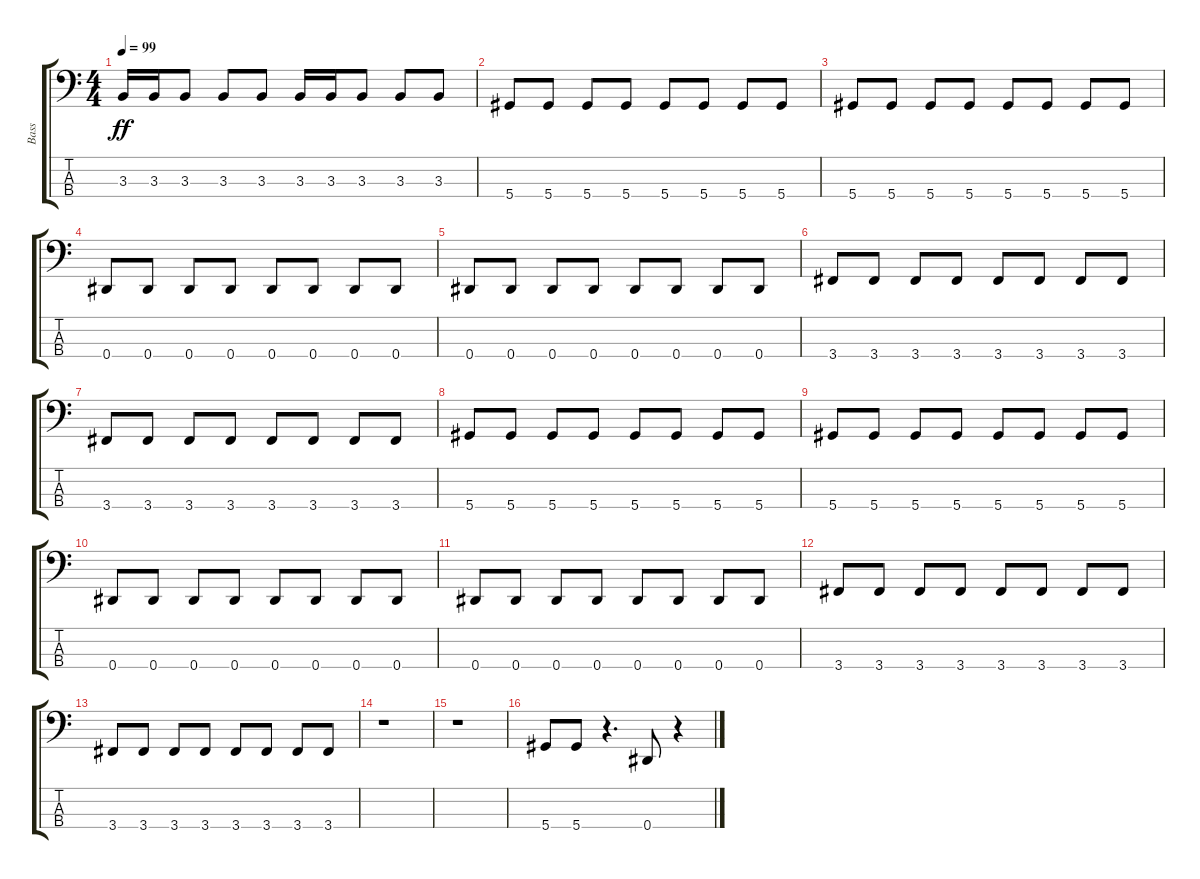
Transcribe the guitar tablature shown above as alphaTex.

\track ("Bass" "Bass") {instrument electricbasspick}
\staff {score tabs}
\tuning (Gb2 Db2 Ab1 Eb1) {hide}
\ts (4 4)
\tempo 99
\clef f4
\ks c
3.3.16{dy ff} 3.3.16 3.3.8 3.3.8 3.3.8 3.3.16 3.3.16 3.3.8 3.3.8 3.3.8 |
5.4.8 5.4.8 5.4.8 5.4.8 5.4.8 5.4.8 5.4.8 5.4.8 |
5.4.8 5.4.8 5.4.8 5.4.8 5.4.8 5.4.8 5.4.8 5.4.8 |
0.4.8 0.4.8 0.4.8 0.4.8 0.4.8 0.4.8 0.4.8 0.4.8 |
0.4.8 0.4.8 0.4.8 0.4.8 0.4.8 0.4.8 0.4.8 0.4.8 |
3.4.8 3.4.8 3.4.8 3.4.8 3.4.8 3.4.8 3.4.8 3.4.8 |
3.4.8 3.4.8 3.4.8 3.4.8 3.4.8 3.4.8 3.4.8 3.4.8 |
5.4.8 5.4.8 5.4.8 5.4.8 5.4.8 5.4.8 5.4.8 5.4.8 |
5.4.8 5.4.8 5.4.8 5.4.8 5.4.8 5.4.8 5.4.8 5.4.8 |
0.4.8 0.4.8 0.4.8 0.4.8 0.4.8 0.4.8 0.4.8 0.4.8 |
0.4.8 0.4.8 0.4.8 0.4.8 0.4.8 0.4.8 0.4.8 0.4.8 |
3.4.8 3.4.8 3.4.8 3.4.8 3.4.8 3.4.8 3.4.8 3.4.8 |
3.4.8 3.4.8 3.4.8 3.4.8 3.4.8 3.4.8 3.4.8 3.4.8 |
r.1 |
r.1 |
5.4.8 5.4.8 r.4{d} 0.4.8 r.4
